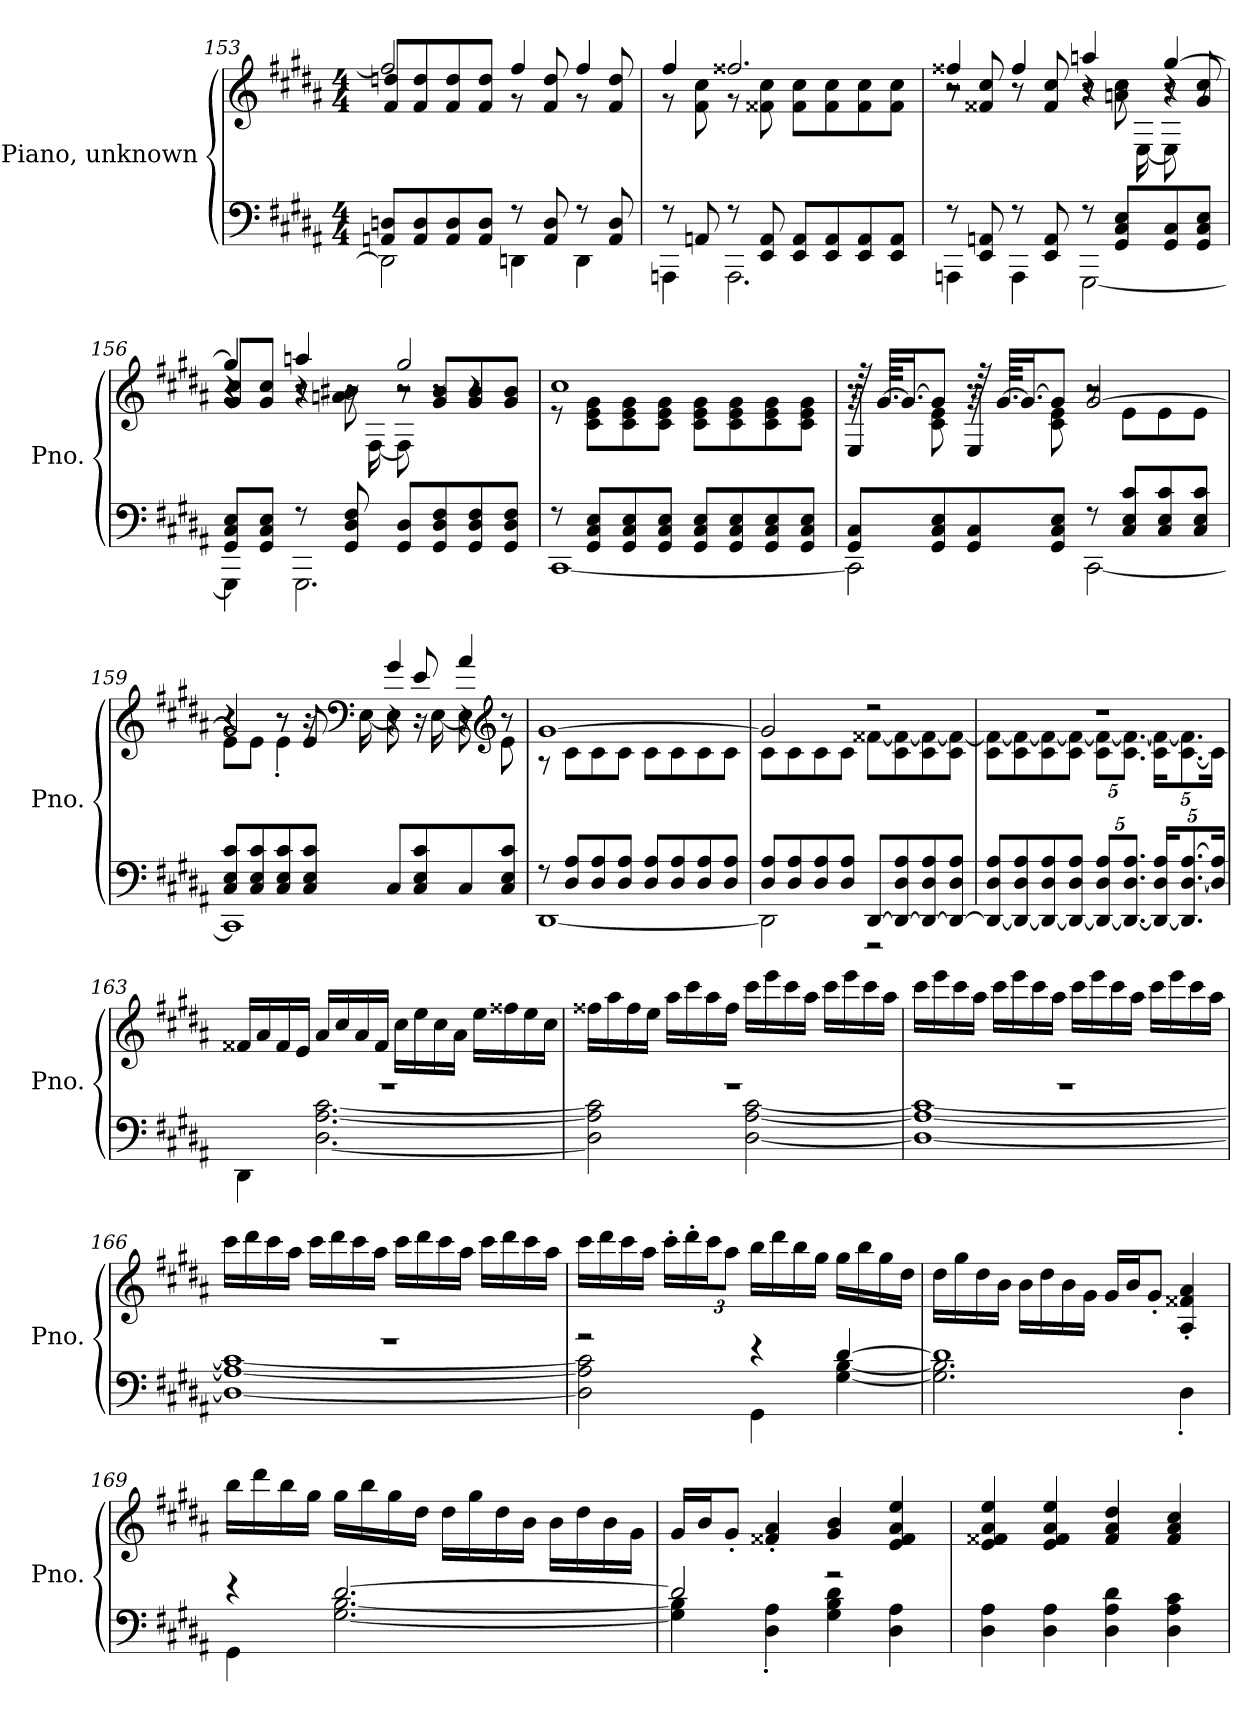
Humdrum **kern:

**kern	**kern
*part1	*part1
*staff2	*staff1
*I"Piano, unknown	*
*I'Pno.	*
!!LO:LB:g=z
*clefF4	*clefG2
*k[f#c#g#d#a#]	*k[f#c#g#d#a#]
*M4/4	*M4/4
=153	=153
*^	*^
8AAn/ 8Dn/L	2DD\]	2ff#/]	8f#/ 8ddn/L
8AA/ 8D/	.	.	8f#/ 8dd/
8AA/ 8D/	.	.	8f#/ 8dd/
8AA/ 8D/J	.	.	8f#/ 8dd/J
8r	4DDn\	4ff#/	8r
8AA/ 8D/	.	.	8f#/ 8dd/
8r	4DD\	4ff#/	8r
8AA/ 8D/	.	.	8f#/ 8dd/
=154	=154	=154	=154
8r	4AAAn\	4ff#/	8r
8AAn/	.	.	8f#\ 8cc#\
8r	2.AAA\	2.ff##X/	8r
8EE/ 8AA/	.	.	8f##X\ 8cc#\
8EE/ 8AA/L	.	.	8f##\ 8cc#\L
8EE/ 8AA/	.	.	8f##\ 8cc#\
8EE/ 8AA/	.	.	8f##\ 8cc#\
8EE/ 8AA/J	.	.	8f##\ 8cc#\J
=155	=155	=155	=155
*	*	*^	*^
8r	4AAAn\	4ff##X/	2r	8r	2r
8EE/ 8AAn/	.	.	.	8f##X/ 8cc#/	.
8r	4AAA\	4ff##/	.	8r	.
8EE/ 8AA/	.	.	.	8f##/ 8cc#/	.
8r	[2GGG#\	4aan/	8r	4r	8r
8GG#/ 8C#/ 8E/L	.	.	8an\ 8cc#\	.	16r
.	.	.	.	.	[16E\
8GG#/ 8C#/	.	[4gg#/	4r	8r	8E\]
8GG#/ 8C#/ 8E/J	.	.	.	8g#/ 8cc#/	8r
!!LO:LB:g=z	!!	!!	!!
=156	=156	=156	=156	=156	=156
8GG#/ 8C#/ 8E/L	4GGG#\]	4gg#/]	4r	8g#/ 8cc#/L	4r
8GG#/ 8C#/ 8E/J	.	.	.	8g#/ 8cc#/J	.
8r	2.GGG#\	4aan/	8r	4r	8r
8GG#/ 8D#/ 8F#/	.	.	8an\ 8b#X\	.	16r
.	.	.	.	.	[16F#\
8GG#/ 8D#/L	.	2gg#/	2r	8r	8F#\]
8GG#/ 8D#/ 8F#/	.	.	.	8g#/ 8b#/L	8r
8GG#/ 8D#/ 8F#/	.	.	.	8g#/ 8b#/	4r
8GG#/ 8D#/ 8F#/J	.	.	.	8g#/ 8b#/J	.
*	*	*	*v	*v	*v
=157	=157	=157	=157
8r	[1CC#	1cc#	8r
8GG#/ 8C#/ 8E/L	.	.	8c#\ 8e\ 8g#\L
8GG#/ 8C#/ 8E/	.	.	8c#\ 8e\ 8g#\
8GG#/ 8C#/ 8E/J	.	.	8c#\ 8e\ 8g#\J
8GG#/ 8C#/ 8E/L	.	.	8c#\ 8e\ 8g#\L
8GG#/ 8C#/ 8E/	.	.	8c#\ 8e\ 8g#\
8GG#/ 8C#/ 8E/	.	.	8c#\ 8e\ 8g#\
8GG#/ 8C#/ 8E/J	.	.	8c#\ 8e\ 8g#\J
=158	=158	=158	=158
*	*	*	*^
8GG#/ 8C#/L	2CC#\]	128r	8r	4E'/
.	.	[64.g#/KKLL	.	.
.	.	16.g#/J_	.	.
8GG#/ 8C#/ 8E/	.	8g#/J]	8c#\ 8e\	.
8GG#/ 8C#/	.	128r	8r	4E'/
.	.	[64.g#/KKLL	.	.
.	.	16.g#/J_	.	.
8GG#/ 8C#/ 8E/J	.	8g#/J]	8c#\ 8e\	.
8r	[2CC#\	[2g#/	8r	2r
8C#/ 8E/ 8c#/L	.	.	8e\L	.
8C#/ 8E/ 8c#/	.	.	8e\	.
8C#/ 8E/ 8c#/J	.	.	8e\J	.
!!LO:LB:g=z
=159	=159	=159	=159	=159
*	*	*	*	*^
8C#/ 8E/ 8c#/L	1CC#]	2g#/]	8e\L	4r	4r
8C#/ 8E/ 8c#/	.	.	8e\J	.	.
8C#/ 8E/ 8c#/	.	.	4e'\	8r	8r
8C#/ 8E/ 8c#/J	.	.	.	8e/	16r
*	*	*clefF4	*	*	*
.	.	.	.	.	[16E\
8C#/L	.	4g#/	4r	8r	8E\]
8C#/ 8E/ 8c#/	.	.	.	8e/	16r
.	.	.	.	.	[16E\
8C#/	.	4a#/	8r	4r	8E\]
*	*	*clefG2	*	*	*
8C#/ 8E/ 8c#/J	.	.	8e\	.	8r
*	*	*	*v	*v	*v
=160	=160	=160	=160
8r	[1DD#	[1g#	8r
8D#/ 8A#/L	.	.	8c#\L
8D#/ 8A#/	.	.	8c#\
8D#/ 8A#/J	.	.	8c#\J
8D#/ 8A#/L	.	.	8c#\L
8D#/ 8A#/	.	.	8c#\
8D#/ 8A#/	.	.	8c#\
8D#/ 8A#/J	.	.	8c#\J
=161	=161	=161	=161
8D#/ 8A#/L	2DD#\]	2g#/]	8c#\L
8D#/ 8A#/	.	.	8c#\
8D#/ 8A#/	.	.	8c#\
8D#/ 8A#/J	.	.	8c#\J
[8DD#/L	2r	2r	[8f##X\L
8DD#/_ 8D#/ 8A#/	.	.	8c#\ 8f##\_
8DD#/_ 8D#/ 8A#/	.	.	8c#\ 8f##\_
8DD#/_ 8D#/ 8A#/J	.	.	8c#\ 8f##\_J
*v	*v	*	*
!!LO:LB:g=z	!!
=162	=162	=162
8DD#/_ 8D#/ 8A#/L	1r	8c#\ 8f##\_L
8DD#/_ 8D#/ 8A#/	.	8c#\ 8f##\_
8DD#/_ 8D#/ 8A#/	.	8c#\ 8f##\_
8DD#/_ 8D#/ 8A#/J	.	8c#\ 8f##\_J
*Xbrackettup	*	*Xbrackettup
10DD#/_ 10D#/ 10A#/L	.	10c#\ 10f##\_L
10.DD#/_ 10.D#/ 10.A#/J	.	10.c#\ 10.f##\_J
20DD#/_ 20D#/ 20A#/KL	.	20c#\ 20f##\_KL
10.DD#/] [10.D#/ [10.A#/	.	[10.c#\ 10.f##\]
20D#/] 20A#/]Jk	.	20c#\Jk]
*	*v	*v
=163	=163
*^	*
1r	4DD#\	16f##X/LL
.	.	16a#/
.	.	16f##/
.	.	16e/JJ
.	[2.D#\ [2.A#\ [2.c#\	16a#/LL
.	.	16cc#/
.	.	16a#/
.	.	16f##/JJ
.	.	16cc#\LL
.	.	16ee\
.	.	16cc#\
.	.	16a#\JJ
.	.	16ee\LL
.	.	16ff##X\
.	.	16ee\
.	.	16cc#\JJ
!!LO:PB:g=z
=164	=164	=164
1r	2D#\] 2A#\] 2c#\]	16ff##X\LL
.	.	16aa#\
.	.	16ff##\
.	.	16ee\JJ
.	.	16aa#\LL
.	.	16ccc#\
.	.	16aa#\
.	.	16ff##\JJ
.	[2D#\ [2A#\ [2c#\	16ccc#\LL
.	.	16eee\
.	.	16ccc#\
.	.	16aa#\JJ
.	.	16ccc#\LL
.	.	16eee\
.	.	16ccc#\
.	.	16aa#\JJ
=165	=165	=165
1r	1D#_ 1A#_ 1c#_	16ccc#\LL
.	.	16eee\
.	.	16ccc#\
.	.	16aa#\JJ
.	.	16ccc#\LL
.	.	16eee\
.	.	16ccc#\
.	.	16aa#\JJ
.	.	16ccc#\LL
.	.	16eee\
.	.	16ccc#\
.	.	16aa#\JJ
.	.	16ccc#\LL
.	.	16eee\
.	.	16ccc#\
.	.	16aa#\JJ
!!LO:LB:g=z
=166	=166	=166
1r	1D#_ 1A#_ 1c#_	16ccc#\LL
.	.	16ddd#\
.	.	16ccc#\
.	.	16aa#\JJ
.	.	16ccc#\LL
.	.	16ddd#\
.	.	16ccc#\
.	.	16aa#\JJ
.	.	16ccc#\LL
.	.	16ddd#\
.	.	16ccc#\
.	.	16aa#\JJ
.	.	16ccc#\LL
.	.	16ddd#\
.	.	16ccc#\
.	.	16aa#\JJ
=167	=167	=167
2r	2D#\] 2A#\] 2c#\]	16ccc#\LL
.	.	16ddd#\
.	.	16ccc#\
.	.	16aa#\JJ
.	.	16ccc#'\LL
.	.	16ddd#'\
.	.	24ccc#\J
.	.	12aa#\J
4r	4GG#\	16bb\LL
.	.	16ddd#\
.	.	16bb\
.	.	16gg#\JJ
[4d#/	[4G#\ [4B\	16gg#\LL
.	.	16bb\
.	.	16gg#\
.	.	16dd#\JJ
!!LO:LB:g=z
=168	=168	=168
1d#]	2.G#\] 2.B\]	16dd#\LL
.	.	16gg#\
.	.	16dd#\
.	.	16b\JJ
.	.	16b\LL
.	.	16dd#\
.	.	16b\
.	.	16g#\JJ
.	.	16g#/LL
.	.	16b/J
.	.	8g#'/J
.	4D#'\	4A#/' 4f##X/' 4a#/'
=169	=169	=169
4r	4GG#\	16bb\LL
.	.	16ddd#\
.	.	16bb\
.	.	16gg#\JJ
[2.d#/	[2.G#\ [2.B\	16gg#\LL
.	.	16bb\
.	.	16gg#\
.	.	16dd#\JJ
.	.	16dd#\LL
.	.	16gg#\
.	.	16dd#\
.	.	16b\JJ
.	.	16b\LL
.	.	16dd#\
.	.	16b\
.	.	16g#\JJ
=170	=170	=170
2d#/]	4G#\] 4B\]	16g#/LL
.	.	16b/J
.	.	8g#'/J
.	4D#\' 4A#\'	4f##X/' 4a#/'
2r	4G#\ 4B\ 4d#\	4g#/ 4b/
.	4D#\ 4A#\	4e/ 4f##/ 4a#/ 4ee/
*v	*v	*
!!LO:LB:g=z
=171	=171
4D#\ 4A#\	4e/ 4f##X/ 4a#/ 4ee/
4D#\ 4A#\	4e/ 4f##/ 4a#/ 4ee/
4D#\ 4A#\ 4d#\	4f##/ 4a#/ 4dd#/
4D#\ 4A#\ 4c#\	4f##/ 4a#/ 4cc#/
=	=
*-	*-
